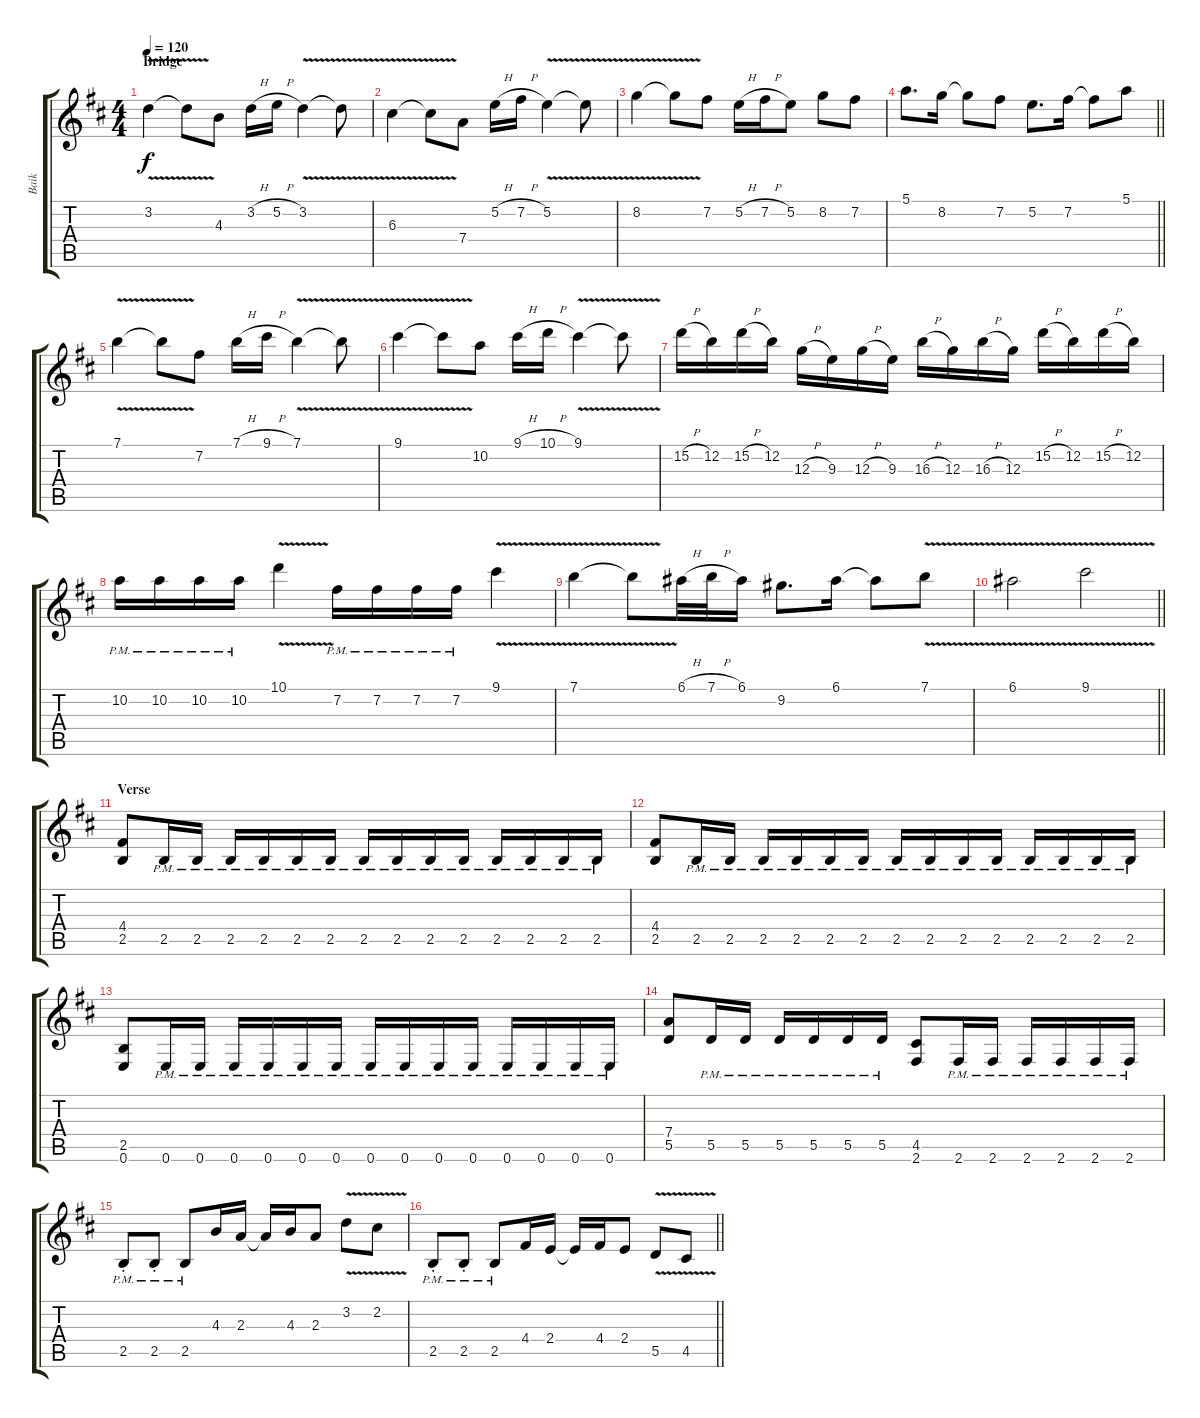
\track ("Baik" "Baik") {instrument distortionguitar}
\staff {score tabs}
\tuning (E4 B3 G3 D3 A2 E2) {hide}
\ts (4 4)
\section ("" "Bridge")
\tempo 120
\clef g2
\ks bminor
3.2{v}.4{dy f} 3.2{t}.8 4.3.8 3.2{h}.16 5.2{h}.16 3.2{v}.4 3.2{t}.8 |
6.3{v}.4 6.3{t}.8 7.4.8 5.2{h}.16 7.2{h}.16 5.2{v}.4 5.2{t}.8 |
8.2{v}.4 8.2{t}.8 7.2.8 5.2{h}.16 7.2{h}.16 5.2.8 8.2.8 7.2.8 |
\barLineRight lightlight
5.1.8{d} 8.2.16 8.2{t}.8 7.2.8 5.2.8{d} 7.2.16 7.2{t}.8 5.1.8 |
7.1{v}.4 7.1{t}.8 7.2.8 7.1{h}.16 9.1{h}.16 7.1{v}.4 7.1{t}.8 |
9.1{v}.4 9.1{t}.8 10.2.8 9.1{h}.16 10.1{h}.16 9.1{v}.4 9.1{t}.8 |
15.2{h}.16 12.2.16 15.2{h}.16 12.2.16 12.3{h}.16 9.3.16 12.3{h}.16 9.3.16 16.3{h}.16 12.3.16 16.3{h}.16 12.3.16 15.2{h}.16 12.2.16 15.2{h}.16 12.2.16 |
10.2{pm}.16 10.2{pm}.16 10.2{pm}.16 10.2{pm}.16 10.1{v}.4 7.2{pm}.16 7.2{pm}.16 7.2{pm}.16 7.2{pm}.16 9.1{v}.4 |
7.1{v}.4 7.1{t}.8 6.1{h}.32 7.1{h}.32 6.1.16 9.2.8{d} 6.1.16 6.1{t}.8 7.1{v}.8 |
\barLineRight lightlight
6.1{v}.2 9.1{v}.2 |
\section ("" "Verse")
(4.4 2.5).8 2.5{pm}.16 2.5{pm}.16 2.5{pm}.16 2.5{pm}.16 2.5{pm}.16 2.5{pm}.16 2.5{pm}.16 2.5{pm}.16 2.5{pm}.16 2.5{pm}.16 2.5{pm}.16 2.5{pm}.16 2.5{pm}.16 2.5{pm}.16 |
(4.4 2.5).8 2.5{pm}.16 2.5{pm}.16 2.5{pm}.16 2.5{pm}.16 2.5{pm}.16 2.5{pm}.16 2.5{pm}.16 2.5{pm}.16 2.5{pm}.16 2.5{pm}.16 2.5{pm}.16 2.5{pm}.16 2.5{pm}.16 2.5{pm}.16 |
(2.5 0.6).8 0.6{pm}.16 0.6{pm}.16 0.6{pm}.16 0.6{pm}.16 0.6{pm}.16 0.6{pm}.16 0.6{pm}.16 0.6{pm}.16 0.6{pm}.16 0.6{pm}.16 0.6{pm}.16 0.6{pm}.16 0.6{pm}.16 0.6{pm}.16 |
(7.4 5.5).8 5.5{pm}.16 5.5{pm}.16 5.5{pm}.16 5.5{pm}.16 5.5{pm}.16 5.5{pm}.16 (4.5 2.6).8 2.6{pm}.16 2.6{pm}.16 2.6{pm}.16 2.6{pm}.16 2.6{pm}.16 2.6{pm}.16 |
2.5{pm st}.8 2.5{pm st}.8 2.5{pm}.8 4.3.16 2.3.16 2.3{t}.16 4.3.16 2.3.8 3.2{v}.8 2.2{v}.8 |
\barLineRight lightlight
2.5{pm st}.8 2.5{pm st}.8 2.5{pm}.8 4.4.16 2.4.16 2.4{t}.16 4.4.16 2.4.8 5.5{v}.8 4.5{v}.8
